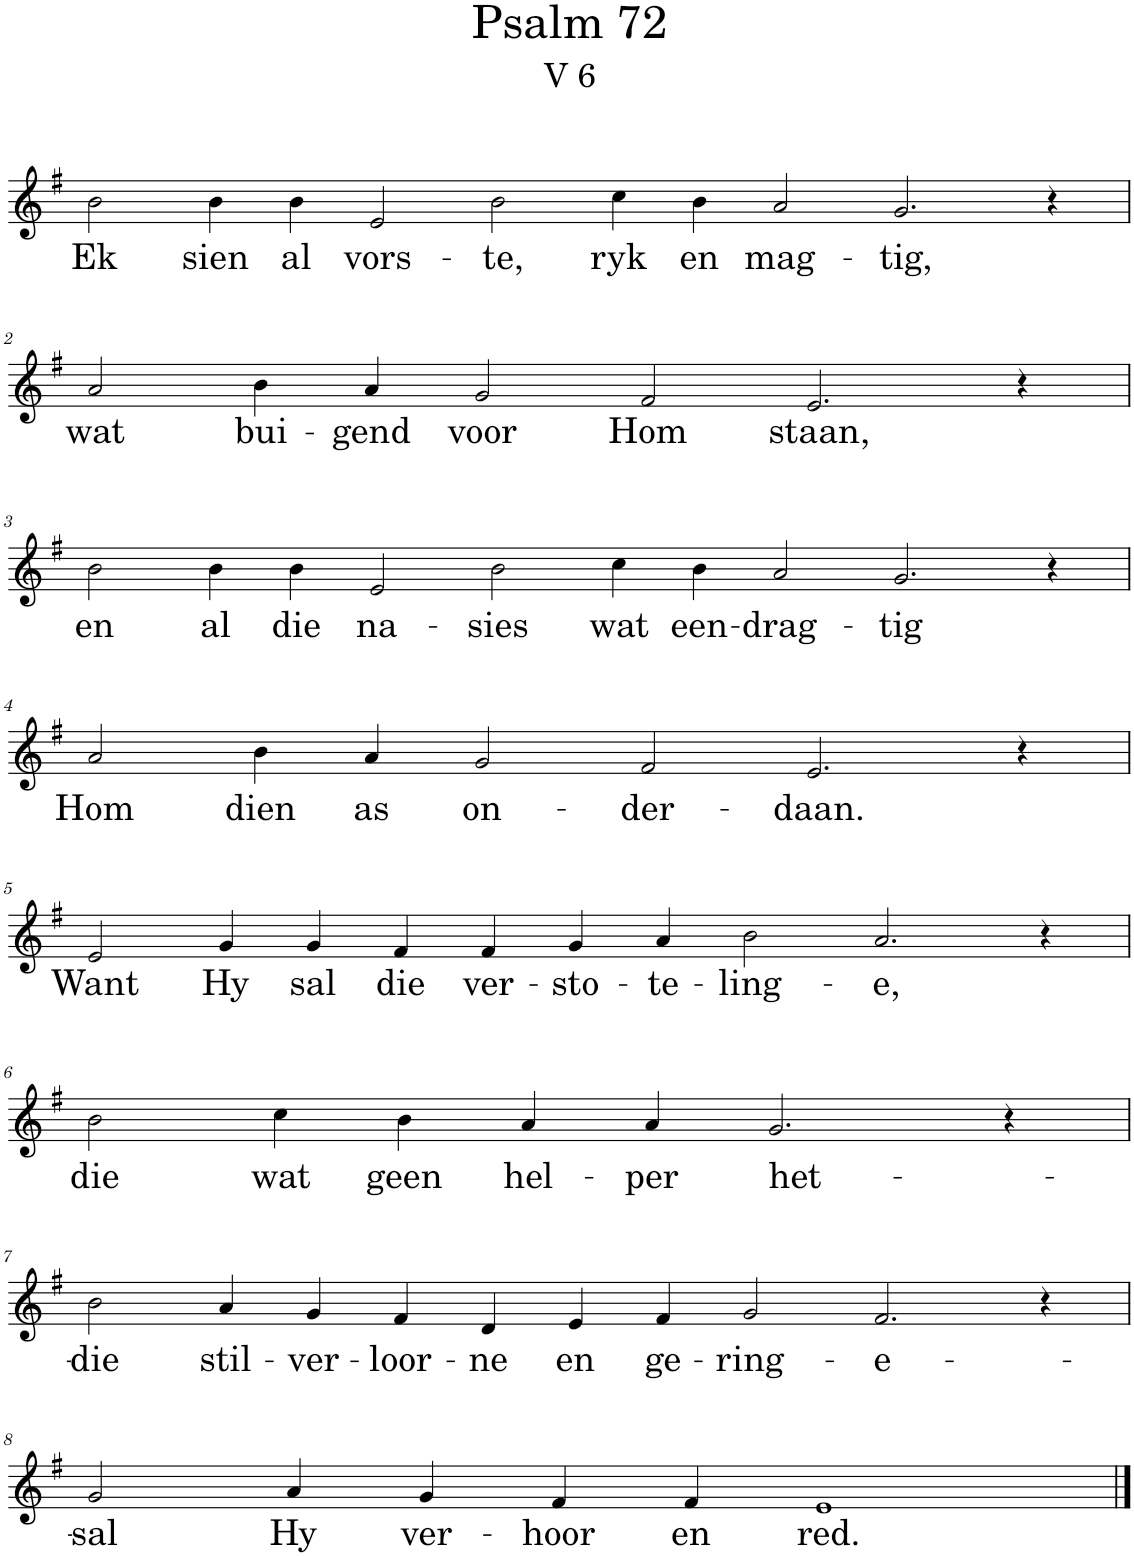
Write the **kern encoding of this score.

**kern	**text
*part1	*part1
*staff1	*staff1
*I"Pipe Organ	*
*I'Org.	*
*clefG2	*
*k[f#]	*
*M16/4	*
=1	=1
!	!LO:LY:b
2b\	Ek
!	!LO:LY:b
4b\	sien
!	!LO:LY:b
4b\	al
!	!LO:LY:b
2e/	vors-
!	!LO:LY:b
2b\	-te,
!	!LO:LY:b
4cc\	ryk
!	!LO:LY:b
4b\	en
!	!LO:LY:b
2a/	mag-
!	!LO:LY:b
2.g/	-tig,
4r	.
!!LO:LB:g=z
=2	=2
*M12/4	*
!	!LO:LY:b
2a/	wat
!	!LO:LY:b
4b\	bui-
!	!LO:LY:b
4a/	-gend
!	!LO:LY:b
2g/	voor
!	!LO:LY:b
2f#/	Hom
!	!LO:LY:b
2.e/	staan,
4r	.
!!LO:LB:g=z
=3	=3
*M16/4	*
!	!LO:LY:b
2b\	en
!	!LO:LY:b
4b\	al
!	!LO:LY:b
4b\	die
!	!LO:LY:b
2e/	na-
!	!LO:LY:b
2b\	-sies
!	!LO:LY:b
4cc\	wat
!	!LO:LY:b
4b\	een-
!	!LO:LY:b
2a/	-drag-
!	!LO:LY:b
2.g/	-tig
4r	.
!!LO:LB:g=z
=4	=4
*M12/4	*
!	!LO:LY:b
2a/	Hom
!	!LO:LY:b
4b\	dien
!	!LO:LY:b
4a/	as
!	!LO:LY:b
2g/	on-
!	!LO:LY:b
2f#/	-der-
!	!LO:LY:b
2.e/	-daan.
4r	.
!!LO:LB:g=z
=5	=5
*M14/4	*
!	!LO:LY:b
2e/	Want
!	!LO:LY:b
4g/	Hy
!	!LO:LY:b
4g/	sal
!	!LO:LY:b
4f#/	die
!	!LO:LY:b
4f#/	ver-
!	!LO:LY:b
4g/	-sto-
!	!LO:LY:b
4a/	-te-
!	!LO:LY:b
2b\	-ling-
!	!LO:LY:b
2.a/	-e,
4r	.
!!LO:LB:g=z
=6	=6
*M10/4	*
!	!LO:LY:b
2b\	die
!	!LO:LY:b
4cc\	wat
!	!LO:LY:b
4b\	geen
!	!LO:LY:b
4a/	hel-
!	!LO:LY:b
4a/	-per
!	!LO:LY:b
2.g/	het-
4r	.
!!LO:LB:g=z
=7	=7
*M14/4	*
!	!LO:LY:b
2b\	-die
!	!LO:LY:b
4a/	stil-
!	!LO:LY:b
4g/	-ver-
!	!LO:LY:b
4f#/	-loor-
!	!LO:LY:b
4d/	-ne
!	!LO:LY:b
4e/	en
!	!LO:LY:b
4f#/	ge-
!	!LO:LY:b
2g/	-ring-
!	!LO:LY:b
2.f#/	-e-
4r	.
!!LO:LB:g=z
=8	=8
*M10/4	*
!	!LO:LY:b
2g/	-sal
!	!LO:LY:b
4a/	Hy
!	!LO:LY:b
4g/	ver-
!	!LO:LY:b
4f#/	-hoor
!	!LO:LY:b
4f#/	en
!	!LO:LY:b
1e	red.
==	==
*-	*-
